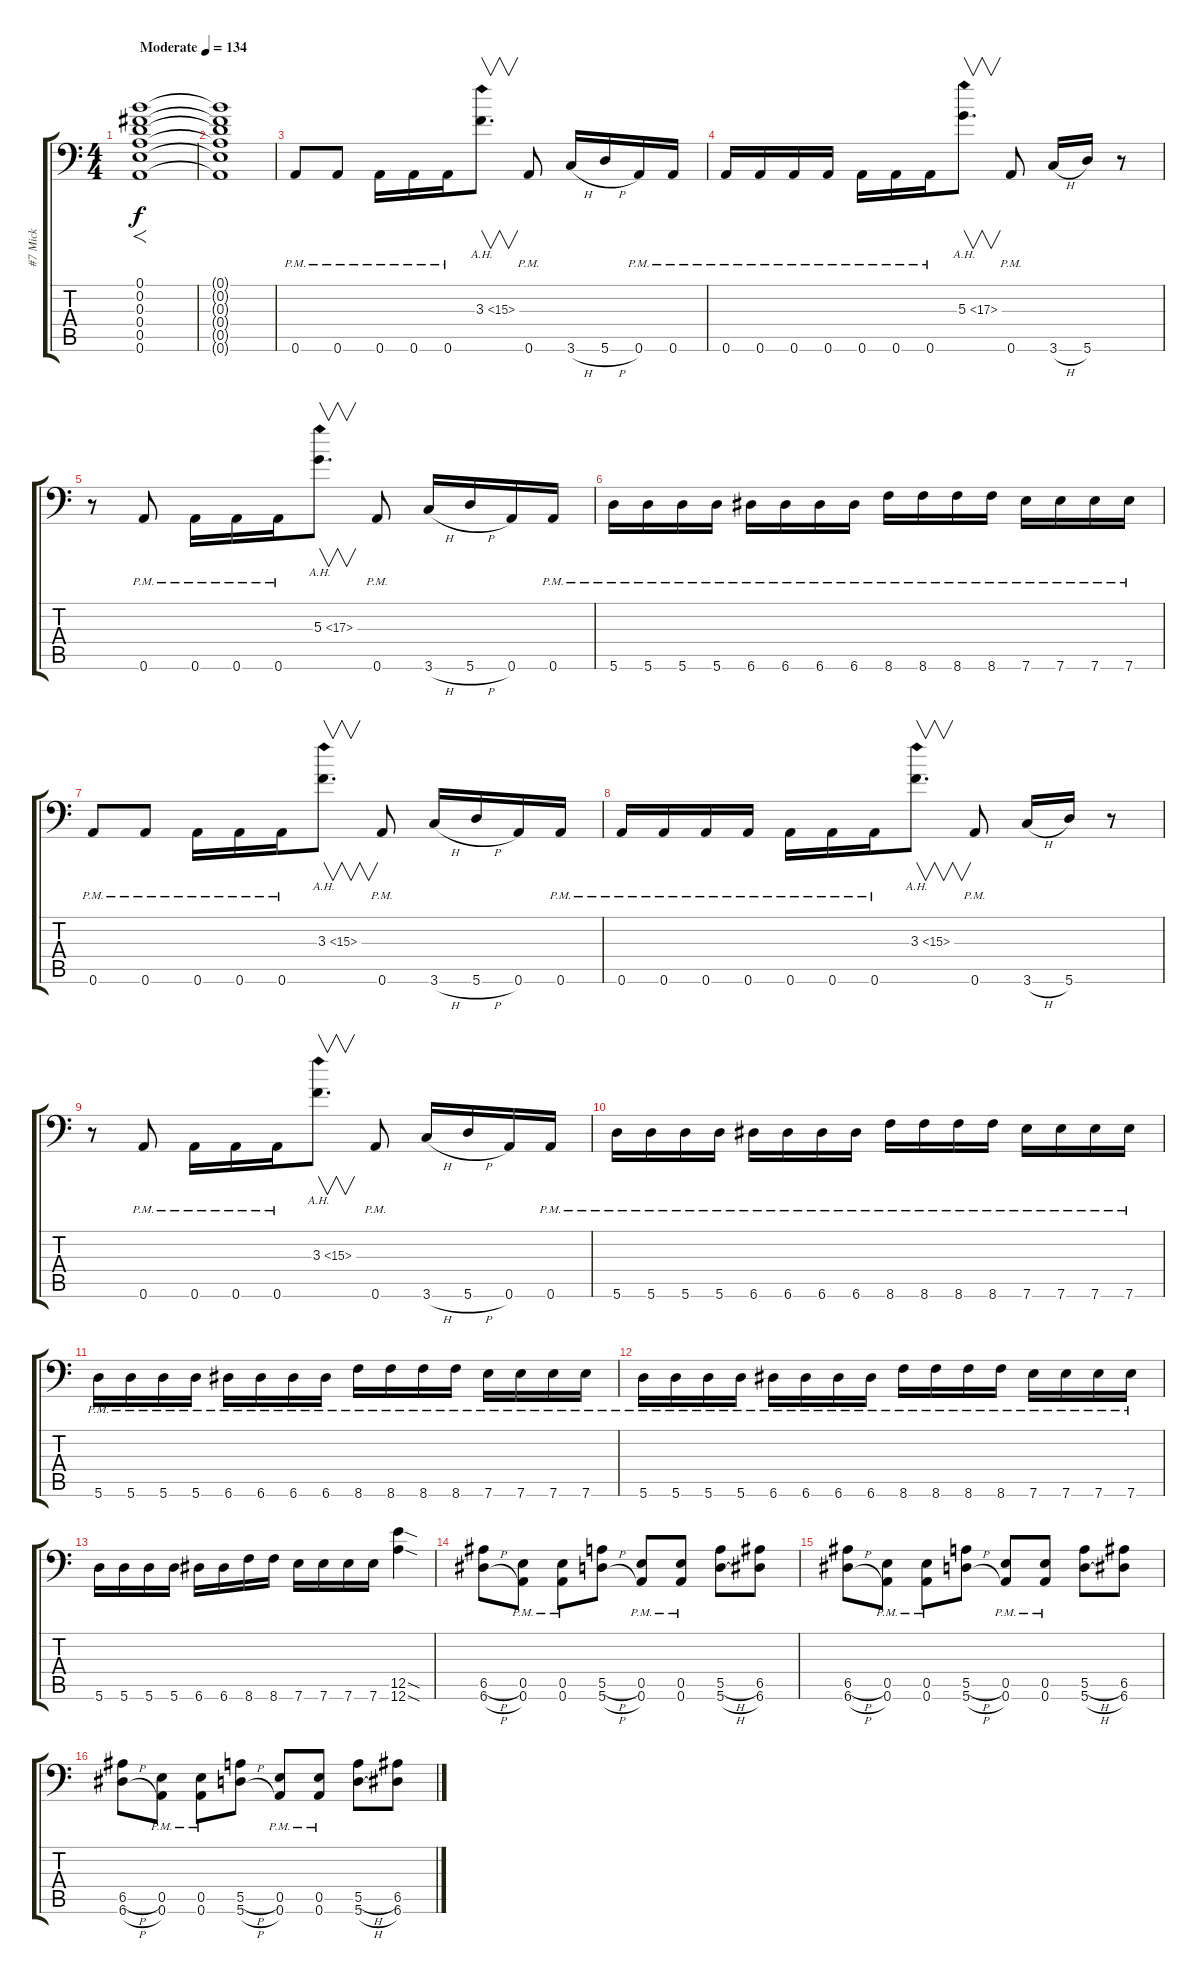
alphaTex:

\track ("#7 Mick" "#7 Mick") {instrument distortionguitar}
\staff {score tabs}
\tuning (B3 Gb3 D3 A2 E2 A1) {hide}
\ts (4 4)
\tempo (134 "Moderate")
\clef f4
\ks c
(0.1 0.2 0.3 0.4 0.5 0.6).1{f dy f volume 11 instrument distortionguitar} |
(0.1{t} 0.2{t} 0.3{t} 0.4{t} 0.5{t} 0.6{t}).1 |
0.6{pm}.8{volume 16} 0.6{pm}.8 0.6{pm}.16 0.6{pm}.16 0.6{pm}.16 3.3{ah 12}.8{v d} 0.6{pm}.8 3.6{h}.16 5.6{h}.16 0.6{pm}.16 0.6{pm}.16 |
0.6{pm}.16 0.6{pm}.16 0.6{pm}.16 0.6{pm}.16 0.6{pm}.16 0.6{pm}.16 0.6{pm}.16 5.3{ah 12}.8{v d} 0.6{pm}.8 3.6{h}.16 5.6.16 r.8 |
r.8 0.6{pm}.8 0.6{pm}.16 0.6{pm}.16 0.6{pm}.16 5.3{ah 12}.8{v d} 0.6{pm}.8 3.6{h}.16 5.6{h}.16 0.6.16 0.6{pm}.16 |
5.6{pm}.16 5.6{pm}.16 5.6{pm}.16 5.6{pm}.16 6.6{pm}.16 6.6{pm}.16 6.6{pm}.16 6.6{pm}.16 8.6{pm}.16 8.6{pm}.16 8.6{pm}.16 8.6{pm}.16 7.6{pm}.16 7.6{pm}.16 7.6{pm}.16 7.6{pm}.16 |
0.6{pm}.8 0.6{pm}.8 0.6{pm}.16 0.6{pm}.16 0.6{pm}.16 3.3{ah 12}.8{v d} 0.6{pm}.8 3.6{h}.16 5.6{h}.16 0.6.16 0.6{pm}.16 |
0.6{pm}.16 0.6{pm}.16 0.6{pm}.16 0.6{pm}.16 0.6{pm}.16 0.6{pm}.16 0.6{pm}.16 3.3{ah 12}.8{v d} 0.6{pm}.8 3.6{h}.16 5.6.16 r.8 |
r.8 0.6{pm}.8 0.6{pm}.16 0.6{pm}.16 0.6{pm}.16 3.3{ah 12}.8{v d} 0.6{pm}.8 3.6{h}.16 5.6{h}.16 0.6.16 0.6{pm}.16 |
5.6{pm}.16 5.6{pm}.16 5.6{pm}.16 5.6{pm}.16 6.6{pm}.16 6.6{pm}.16 6.6{pm}.16 6.6{pm}.16 8.6{pm}.16 8.6{pm}.16 8.6{pm}.16 8.6{pm}.16 7.6{pm}.16 7.6{pm}.16 7.6{pm}.16 7.6{pm}.16 |
5.6{pm}.16 5.6{pm}.16 5.6{pm}.16 5.6{pm}.16 6.6{pm}.16 6.6{pm}.16 6.6{pm}.16 6.6{pm}.16 8.6{pm}.16 8.6{pm}.16 8.6{pm}.16 8.6{pm}.16 7.6{pm}.16 7.6{pm}.16 7.6{pm}.16 7.6{pm}.16 |
5.6{pm}.16 5.6{pm}.16 5.6{pm}.16 5.6{pm}.16 6.6{pm}.16 6.6{pm}.16 6.6{pm}.16 6.6{pm}.16 8.6{pm}.16 8.6{pm}.16 8.6{pm}.16 8.6{pm}.16 7.6{pm}.16 7.6{pm}.16 7.6{pm}.16 7.6{pm}.16 |
5.6.16 5.6.16 5.6.16 5.6.16 6.6.16 6.6.16 8.6.16 8.6.16 7.6.16 7.6.16 7.6.16 7.6.16 (12.5{sod} 12.6{sod}).4 |
(6.5{h} 6.6{h}).8 (0.5{pm} 0.6{pm}).8 (0.5{pm} 0.6{pm}).8 (5.5{h} 5.6{h}).8 (0.5{pm} 0.6{pm}).8 (0.5{pm} 0.6{pm}).8 (5.5{h} 5.6{h}).8 (6.5 6.6).8 |
(6.5{h} 6.6{h}).8 (0.5{pm} 0.6{pm}).8 (0.5{pm} 0.6{pm}).8 (5.5{h} 5.6{h}).8 (0.5{pm} 0.6{pm}).8 (0.5{pm} 0.6{pm}).8 (5.5{h} 5.6{h}).8 (6.5 6.6).8 |
(6.5{h} 6.6{h}).8 (0.5{pm} 0.6{pm}).8 (0.5{pm} 0.6{pm}).8 (5.5{h} 5.6{h}).8 (0.5{pm} 0.6{pm}).8 (0.5{pm} 0.6{pm}).8 (5.5{h} 5.6{h}).8 (6.5 6.6).8
